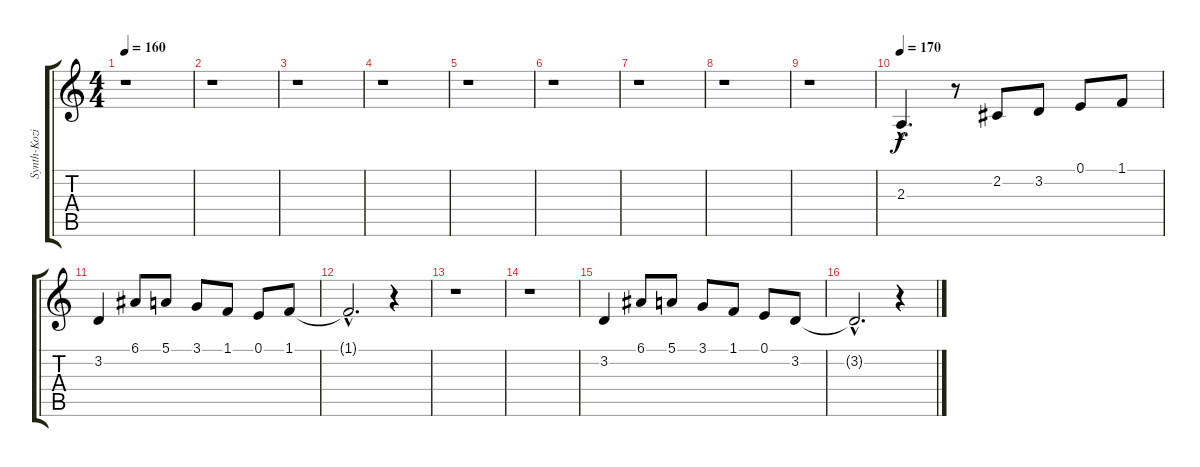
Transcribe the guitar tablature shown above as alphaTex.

\track ("Synth-Kozi" "Synth-Kozi") {instrument harpsichord}
\staff {score tabs}
\tuning (E4 B3 G3 D3 A2 E2) {hide}
\ts (4 4)
\tempo 160
\clef g2
\ks c
r.1{dy f} |
r.1 |
r.1 |
r.1 |
r.1 |
r.1 |
r.1 |
r.1 |
r.1 |
\tempo 170
2.3{hac}.4{d} r.8 2.2.8 3.2.8 0.1.8 1.1.8 |
3.2.4 6.1.8 5.1.8 3.1.8 1.1.8 0.1.8 1.1.8 |
1.1{hac t}.2{d} r.4 |
r.1 |
r.1 |
3.2.4 6.1.8 5.1.8 3.1.8 1.1.8 0.1.8 3.2.8 |
3.2{hac t}.2{d} r.4
